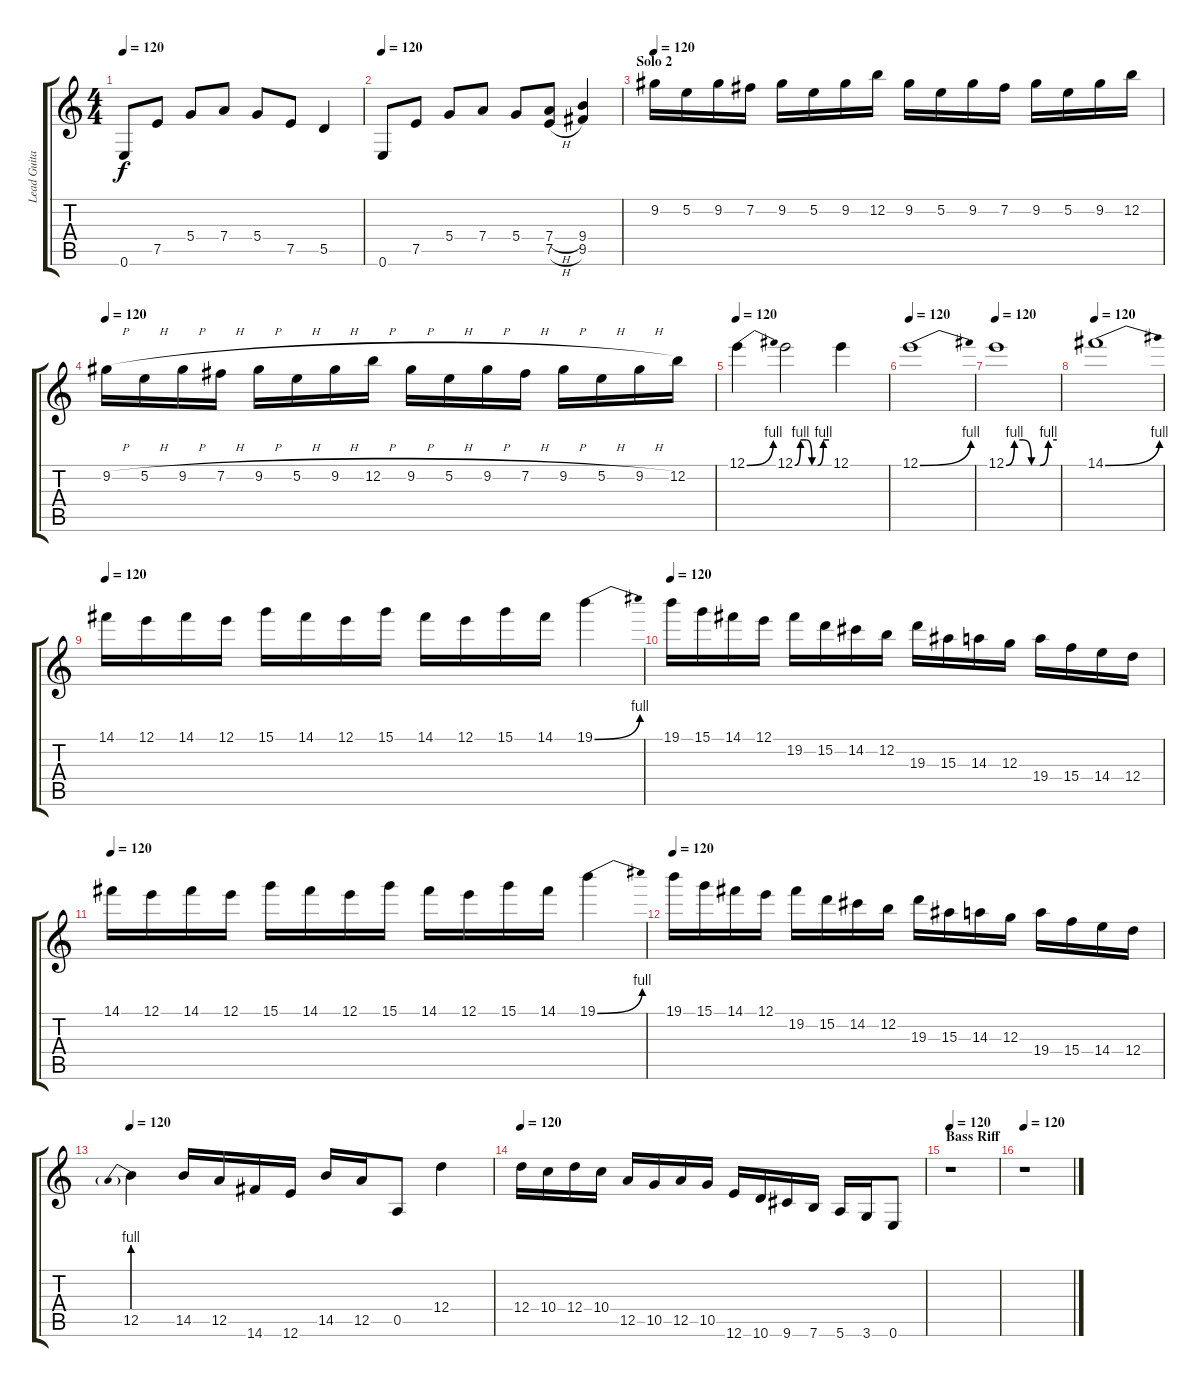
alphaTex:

\track ("Lead Guitar" "Lead Guita") {instrument distortionguitar}
\staff {score tabs}
\tuning (E4 B3 G3 D3 A2 E2) {hide}
\ts (4 4)
\tempo 120
\clef g2
\ks c
0.6.8{dy f} 7.5.8 5.4.8 7.4.8 5.4.8 7.5.8 5.5.4 |
\tempo 120
0.6.8 7.5.8 5.4.8 7.4.8 5.4.8 (7.4{h} 7.5{h}).8 (9.4 9.5).4 |
\section ("" "Solo 2")
\tempo 120
9.2.16 5.2.16 9.2.16 7.2.16 9.2.16 5.2.16 9.2.16 12.2.16 9.2.16 5.2.16 9.2.16 7.2.16 9.2.16 5.2.16 9.2.16 12.2.16 |
\tempo 120
9.2{h}.16 5.2{h}.16 9.2{h}.16 7.2{h}.16 9.2{h}.16 5.2{h}.16 9.2{h}.16 12.2{h}.16 9.2{h}.16 5.2{h}.16 9.2{h}.16 7.2{h}.16 9.2{h}.16 5.2{h}.16 9.2{h}.16 12.2.16 |
\tempo 120
12.1{be (bend 0 0 60 4)}.4 12.1{be (custom 0 0 10 4 20 4 30 0 40 0 50 4 60 4)}.2 12.1.4 |
\tempo 120
12.1{be (bend 0 0 60 4)}.1 |
\tempo 120
12.1{be (custom 0 0 10 4 20 4 30 0 40 0 50 4 60 4)}.1 |
\tempo 120
14.1{be (bend 0 0 60 4)}.1 |
\tempo 120
14.1.16 12.1.16 14.1.16 12.1.16 15.1.16 14.1.16 12.1.16 15.1.16 14.1.16 12.1.16 15.1.16 14.1.16 19.1{be (bend 0 0 60 4)}.4 |
\tempo 120
19.1.16 15.1.16 14.1.16 12.1.16 19.2.16 15.2.16 14.2.16 12.2.16 19.3.16 15.3.16 14.3.16 12.3.16 19.4.16 15.4.16 14.4.16 12.4.16 |
\tempo 120
14.1.16 12.1.16 14.1.16 12.1.16 15.1.16 14.1.16 12.1.16 15.1.16 14.1.16 12.1.16 15.1.16 14.1.16 19.1{be (bend 0 0 60 4)}.4 |
\tempo 120
19.1.16 15.1.16 14.1.16 12.1.16 19.2.16 15.2.16 14.2.16 12.2.16 19.3.16 15.3.16 14.3.16 12.3.16 19.4.16 15.4.16 14.4.16 12.4.16 |
\tempo 120
12.5{be (prebend 0 4 60 4)}.4 14.5.16 12.5.16 14.6.16 12.6.16 14.5.16 12.5.16 0.5.8 12.4.4 |
\tempo 120
12.4.16 10.4.16 12.4.16 10.4.16 12.5.16 10.5.16 12.5.16 10.5.16 12.6.16 10.6.16 9.6.16 7.6.16 5.6.16 3.6.16 0.6.8 |
\section ("" "Bass Riff")
\tempo 120
r.1 |
\tempo 120
r.1
